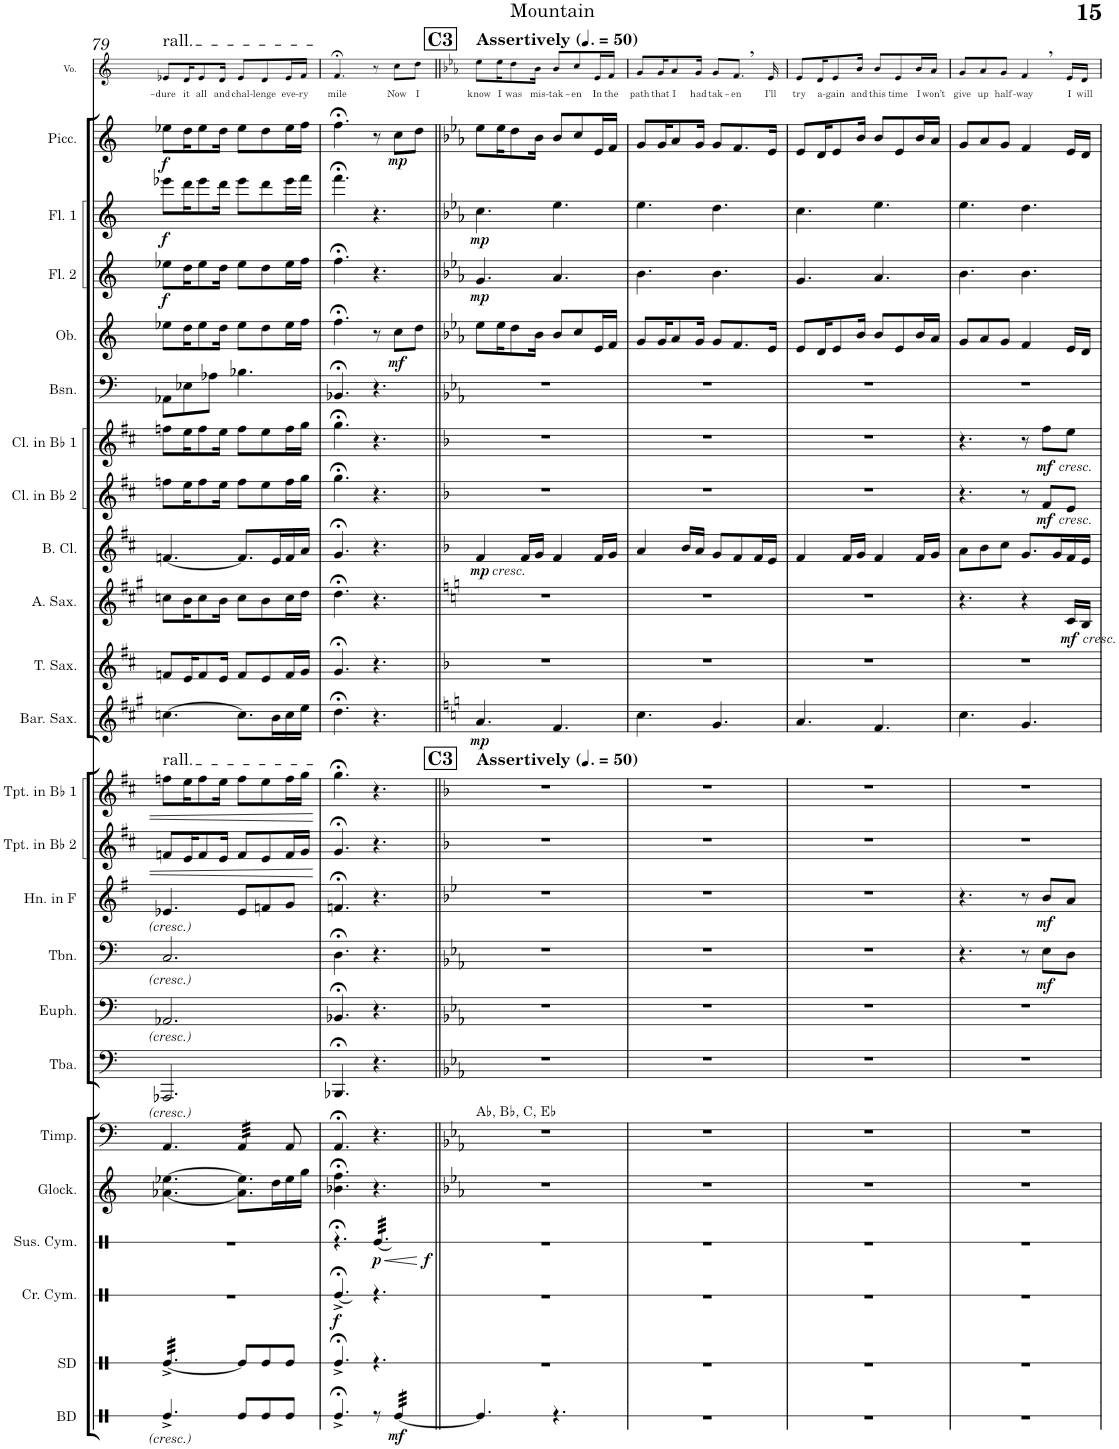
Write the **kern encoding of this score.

**kern	**dynam	**kern	**kern	**dynam	**kern	**dynam	**kern	**kern	**kern	**kern	**kern	**dynam	**kern	**dynam	**kern	**kern	**kern	**dynam	**kern	**kern	**dynam	**kern	**dynam	**kern	**dynam	**kern	**dynam	**kern	**kern	**dynam	**kern	**dynam	**kern	**dynam	**kern	**dynam	**kern	**text
*part24	*part24	*part23	*part22	*part22	*part21	*part21	*part20	*part19	*part18	*part17	*part16	*part16	*part15	*part15	*part14	*part13	*part12	*part12	*part11	*part10	*part10	*part9	*part9	*part8	*part8	*part7	*part7	*part6	*part5	*part5	*part4	*part4	*part3	*part3	*part2	*part2	*part1	*part1
*staff24	*staff24	*staff23	*staff22	*staff22	*staff21	*staff21	*staff20	*staff19	*staff18	*staff17	*staff16	*staff16	*staff15	*staff15	*staff14	*staff13	*staff12	*staff12	*staff11	*staff10	*staff10	*staff9	*staff9	*staff8	*staff8	*staff7	*staff7	*staff6	*staff5	*staff5	*staff4	*staff4	*staff3	*staff3	*staff2	*staff2	*staff1	*staff1
*I"Bass Drum	*	*I"Snare Drum	*I"Crash Cymbals	*	*I"Suspended Cymbal	*	*I"Glockenspiel	*I"Timpani	*I"Tuba	*I"Euphonium	*I"Trombone	*	*I"Horn in F	*	*I"Trumpet in Bb 2	*I"Trumpet in Bb 1	*I"Baritone Saxophone	*	*I"Tenor Saxophone	*I"Alto Saxophone	*	*I"Bass Clarinet	*	*I"Clarinet in Bb 2	*	*I"Clarinet in Bb 1	*	*I"Bassoon	*I"Oboe	*	*I"Flute 2	*	*I"Flute 1	*	*I"Piccolo	*	*I"Voice	*
*I'BD	*	*I'SD	*I'Cr. Cym.	*	*I'Sus. Cym.	*	*I'Glock.	*I'Timp.	*I'Tba.	*I'Euph.	*I'Tbn.	*	*I'Hn. in F	*	*I'Tpt. in Bb 2	*I'Tpt. in Bb 1	*I'Bar. Sax.	*	*I'T. Sax.	*I'A. Sax.	*	*I'B. Cl.	*	*I'Cl. in Bb 2	*	*I'Cl. in Bb 1	*	*I'Bsn.	*I'Ob.	*	*I'Fl. 2	*	*I'Fl. 1	*	*I'Picc.	*	*I'Vo.	*
!!LO:PB:g=z
*clefX	*	*clefX	*clefX	*	*clefX	*	*clefG2	*clefF4	*clefF4	*clefF4	*clefF4	*	*clefG2	*	*clefG2	*clefG2	*clefG2	*	*clefG2	*clefG2	*	*clefG2	*	*clefG2	*	*clefG2	*	*clefF4	*clefG2	*	*clefG2	*	*clefG2	*	*clefG2	*	*clefG2	*
*	*	*	*	*	*	*	*Trd-14c-24	*	*	*	*	*	*Trd4c7	*	*Trd1c2	*Trd1c2	*Trd12c21	*	*Trd8c14	*Trd5c9	*	*Trd8c14	*	*Trd1c2	*	*Trd1c2	*	*	*	*	*	*	*	*	*Trd-7c-12	*	*	*
*k[]	*	*k[]	*k[]	*	*k[]	*	*k[]	*k[]	*k[]	*k[]	*k[]	*	*k[f#]	*	*k[f#c#]	*k[f#c#]	*k[f#c#g#]	*	*k[f#c#]	*k[f#c#g#]	*	*k[f#c#]	*	*k[f#c#]	*	*k[f#c#]	*	*k[]	*k[]	*	*k[]	*	*k[]	*	*k[]	*	*k[]	*
*M6/8	*	*M6/8	*M6/8	*	*M6/8	*	*M6/8	*M6/8	*M6/8	*M6/8	*M6/8	*	*M6/8	*	*M6/8	*M6/8	*M6/8	*	*M6/8	*M6/8	*	*M6/8	*	*M6/8	*	*M6/8	*	*M6/8	*M6/8	*	*M6/8	*	*M6/8	*	*M6/8	*	*M6/8	*
=79	=79	=79	=79	=79	=79	=79	=79	=79	=79	=79	=79	=79	=79	=79	=79	=79	=79	=79	=79	=79	=79	=79	=79	=79	=79	=79	=79	=79	=79	=79	=79	=79	=79	=79	=79	=79	=79	=79
!	!	!	!	!	!	!	!	!	!	!	!	!	!	!	!	!	!	!	!	!	!	!	!	!	!	!	!	!	!	!	!	!	!	!	!	!	!LO:TX:a:t=rall.	!
!	!	!	!	!	!	!	!	!	!	!	!	!	!	!	!	!LO:TX:a:t=rall.	!	!	!	!	!	!	!	!	!	!	!	!	!	!	!	!	!	!	!	!	!	!
!	!	!	!	!	!	!	!	!	!	!	!	!	!	!	!	!	!	!	!	!	!	!	!	!	!	!	!	!	!	!	!	!LO:DY:b	!	!LO:DY:b	!	!LO:DY:b	!	!LO:LY:b
*	*	*tremolo	*	*	*	*	*	*	*	*	*	*	*	*	*	*	*	*	*	*	*	*	*	*	*	*	*	*	*	*	*	*	*	*	*	*	*	*
4.Re^/	.	[32Re^/LLL	2.r	.	2.r	.	[4.a-X\ [4.ee-X\	4.AA/	2.AAA-X/	2.AA-X/	2.C/	.	4.e-X/	.	8fn/L	8ffn\L	[4.ccn\	.	8fn/L	8ccn\L	.	[4.fn/	.	8ffn\L	.	8ffn\L	.	8AA-X\L	8ee-X\L	.	8ee-X\L	f	8eee-X\L	f	8ee-X\L	f	8e-X/L	-dure
.	.	32Re^/	.	.	.	.	.	.	.	.	.	.	.	.	.	.	.	.	.	.	.	.	.	.	.	.	.	.	.	.	.	.	.	.	.	.	.	.
.	.	32Re^/	.	.	.	.	.	.	.	.	.	.	.	.	.	.	.	.	.	.	.	.	.	.	.	.	.	.	.	.	.	.	.	.	.	.	.	.
.	.	32Re^/	.	.	.	.	.	.	.	.	.	.	.	.	.	.	.	.	.	.	.	.	.	.	.	.	.	.	.	.	.	.	.	.	.	.	.	.
!	!	!	!	!	!	!	!	!	!	!	!	!	!	!	!	!	!	!	!	!	!	!	!	!	!	!	!	!	!	!	!	!	!	!	!	!	!	!LO:LY:b
.	.	32Re^/	.	.	.	.	.	.	.	.	.	.	.	.	16e/K	16ee\K	.	.	16e/K	16b\K	.	.	.	16ee\K	.	16ee\K	.	8E-X\	16dd\K	.	16dd\K	.	16ddd\K	.	16dd\K	.	16d/K	it
.	.	32Re^/	.	.	.	.	.	.	.	.	.	.	.	.	.	.	.	.	.	.	.	.	.	.	.	.	.	.	.	.	.	.	.	.	.	.	.	.
!	!	!	!	!	!	!	!	!	!	!	!	!	!	!	!	!	!	!	!	!	!	!	!	!	!	!	!	!	!	!	!	!	!	!	!	!	!	!LO:LY:b
.	.	32Re^/	.	.	.	.	.	.	.	.	.	.	.	.	8f/	8ff\	.	.	8f/	8cc\	.	.	.	8ff\	.	8ff\	.	.	8ee-\	.	8ee-\	.	8eee-\	.	8ee-\	.	8e-/	all
.	.	32Re^/	.	.	.	.	.	.	.	.	.	.	.	.	.	.	.	.	.	.	.	.	.	.	.	.	.	.	.	.	.	.	.	.	.	.	.	.
.	.	32Re^/	.	.	.	.	.	.	.	.	.	.	.	.	.	.	.	.	.	.	.	.	.	.	.	.	.	8A-X\J	.	.	.	.	.	.	.	.	.	.
.	.	32Re^/	.	.	.	.	.	.	.	.	.	.	.	.	.	.	.	.	.	.	.	.	.	.	.	.	.	.	.	.	.	.	.	.	.	.	.	.
!	!	!	!	!	!	!	!	!	!	!	!	!	!	!	!	!	!	!	!	!	!	!	!	!	!	!	!	!	!	!	!	!	!	!	!	!	!	!LO:LY:b
.	.	32Re^/	.	.	.	.	.	.	.	.	.	.	.	.	16e/Jk	16ee\Jk	.	.	16e/Jk	16b\Jk	.	.	.	16ee\Jk	.	16ee\Jk	.	.	16dd\Jk	.	16dd\Jk	.	16ddd\Jk	.	16dd\Jk	.	16d/Jk	and
.	.	32Re^/JJJ	.	.	.	.	.	.	.	.	.	.	.	.	.	.	.	.	.	.	.	.	.	.	.	.	.	.	.	.	.	.	.	.	.	.	.	.
*	*	*Xtremolo	*	*	*	*	*	*	*	*	*	*	*	*	*	*	*	*	*	*	*	*	*	*	*	*	*	*	*	*	*	*	*	*	*	*	*	*
!	!	!	!	!	!	!	!	!	!	!	!	!	!	!	!	!	!	!	!	!	!	!	!	!	!	!	!	!	!	!	!	!	!	!	!	!	!	!LO:LY:b
*	*	*	*	*	*	*	*	*tremolo	*	*	*	*	*	*	*	*	*	*	*	*	*	*	*	*	*	*	*	*	*	*	*	*	*	*	*	*	*	*
8Re/L	.	8Re/L]	.	.	.	.	8.a-\] 8.ee-\]L	32AA/LLL	.	.	.	.	8e-/L	.	8f/L	8ff\L	8.cc\L]	.	8f/L	8cc\L	.	8.f/L]	.	8ff\L	.	8ff\L	.	4.B-X\	8ee-\L	.	8ee-\L	.	8eee-\L	.	8ee-\L	.	8e-/L	chal-
.	.	.	.	.	.	.	.	32AA/	.	.	.	.	.	.	.	.	.	.	.	.	.	.	.	.	.	.	.	.	.	.	.	.	.	.	.	.	.	.
.	.	.	.	.	.	.	.	32AA/	.	.	.	.	.	.	.	.	.	.	.	.	.	.	.	.	.	.	.	.	.	.	.	.	.	.	.	.	.	.
.	.	.	.	.	.	.	.	32AA/	.	.	.	.	.	.	.	.	.	.	.	.	.	.	.	.	.	.	.	.	.	.	.	.	.	.	.	.	.	.
!	!	!	!	!	!	!	!	!	!	!	!	!	!	!	!	!	!	!	!	!	!	!	!	!	!	!	!	!	!	!	!	!	!	!	!	!	!	!LO:LY:b
8Re/	.	8Re/	.	.	.	.	.	32AA/	.	.	.	.	8fn/	.	8e/	8ee\	.	.	8e/	8b\	.	.	.	8ee\	.	8ee\	.	.	8dd\	.	8dd\	.	8ddd\	.	8dd\	.	8d/	-lenge
.	.	.	.	.	.	.	.	32AA/	.	.	.	.	.	.	.	.	.	.	.	.	.	.	.	.	.	.	.	.	.	.	.	.	.	.	.	.	.	.
.	.	.	.	.	.	.	16dd\L	32AA/	.	.	.	.	.	.	.	.	16b\L	.	.	.	.	16e/L	.	.	.	.	.	.	.	.	.	.	.	.	.	.	.	.
.	.	.	.	.	.	.	.	32AA/JJJ	.	.	.	.	.	.	.	.	.	.	.	.	.	.	.	.	.	.	.	.	.	.	.	.	.	.	.	.	.	.
*	*	*	*	*	*	*	*	*Xtremolo	*	*	*	*	*	*	*	*	*	*	*	*	*	*	*	*	*	*	*	*	*	*	*	*	*	*	*	*	*	*
!	!	!	!	!	!	!	!	!	!	!	!	!	!	!	!	!	!	!	!	!	!	!	!	!	!	!	!	!	!	!	!	!	!	!	!	!	!	!LO:LY:b
8Re/J	.	8Re/J	.	.	.	.	16ee-\	8AA/	.	.	.	.	8g/J	.	16f/L	16ff\L	16cc\	.	16f/L	16cc\L	.	16f/	.	16ff\L	.	16ff\L	.	.	16ee-\L	.	16ee-\L	.	16eee-\L	.	16ee-\L	.	16e-/L	eve-
!	!	!	!	!	!	!	!	!	!	!	!	!	!	!	!	!	!	!	!	!	!	!	!	!	!	!	!	!	!	!	!	!	!	!	!	!	!	!LO:LY:b
.	.	.	.	.	.	.	16gg\JJ	.	.	.	.	.	.	.	16g/JJ	16gg\JJ	16ee\JJ	.	16g/JJ	16dd\JJ	.	16a/JJ	.	16gg\JJ	.	16gg\JJ	.	.	16ff\JJ	.	16ff\JJ	.	16fff\JJ	.	16ff\JJ	.	16f/JJ	-ry
=80	=80	=80	=80	=80	=80	=80	=80	=80	=80	=80	=80	=80	=80	=80	=80	=80	=80	=80	=80	=80	=80	=80	=80	=80	=80	=80	=80	=80	=80	=80	=80	=80	=80	=80	=80	=80	=80	=80
!	!	!	!	!LO:DY:b	!	!	!	!	!	!	!	!	!	!	!	!	!	!	!	!	!	!	!	!	!	!	!	!	!	!	!	!	!	!	!	!	!	!LO:LY:b
*	*	*	*	*	*^	*	*	*	*	*	*	*	*	*	*	*	*	*	*	*	*	*	*	*	*	*	*	*	*	*	*	*	*	*	*	*	*	*
4.Re;<^Z/	.	4.Re;<^Z/	4.Re;<^Z/	f	4.r;<	2ryy	.	4.b-X\;<Z 4.ff\;<Z	4.AA;<Z/	4.BBB-X;<Z/	4.BB-X;<Z/	4.D;<Z\	.	4.fn;<Z/	.	4.g;<Z/	4.gg;<Z\	4.dd;<Z\	.	4.g;<Z/	4.dd;<Z\	.	4.g;<Z/	.	4.gg;<Z\	.	4.gg;<Z\	.	4.BB-X;<Z/	4.ff;<Z\	.	4.ff;<Z\	.	4.fff;<Z\	.	4.ff;<Z\	.	4.f;<Z/	mile
!	!	!	!	!	!	!	!LO:DY:b	!	!	!	!	!	!	!	!	!	!	!	!	!	!	!	!	!	!	!	!	!	!	!	!	!	!	!	!	!	!	!	!
*	*	*	*	*	*tremolo	*	*	*	*	*	*	*	*	*	*	*	*	*	*	*	*	*	*	*	*	*	*	*	*	*	*	*	*	*	*	*	*	*	*
8r	.	4.r	4.r	.	32Re/LLL	.	p	4.r	4.r	4.r	4.r	4.r	.	4.r	.	4.r	4.r	4.r	.	4.r	4.r	.	4.r	.	4.r	.	4.r	.	4.r	8r	.	4.r	.	4.r	.	8r	.	8r	.
.	.	.	.	.	32Re/	.	.	.	.	.	.	.	.	.	.	.	.	.	.	.	.	.	.	.	.	.	.	.	.	.	.	.	.	.	.	.	.	.	.
.	.	.	.	.	32Re/	.	.	.	.	.	.	.	.	.	.	.	.	.	.	.	.	.	.	.	.	.	.	.	.	.	.	.	.	.	.	.	.	.	.
.	.	.	.	.	32Re/	.	.	.	.	.	.	.	.	.	.	.	.	.	.	.	.	.	.	.	.	.	.	.	.	.	.	.	.	.	.	.	.	.	.
!	!LO:DY:b	!	!	!	!	!	!	!	!	!	!	!	!	!	!	!	!	!	!	!	!	!	!	!	!	!	!	!	!	!	!LO:DY:b	!	!	!	!	!	!LO:DY:b	!	!LO:LY:b
*tremolo	*	*	*	*	*	*	*	*	*	*	*	*	*	*	*	*	*	*	*	*	*	*	*	*	*	*	*	*	*	*	*	*	*	*	*	*	*	*	*
[32Re/LLL	mf	.	.	.	32Re/	8.ryy	.	.	.	.	.	.	.	.	.	.	.	.	.	.	.	.	.	.	.	.	.	.	.	8cc\L	mf	.	.	.	.	8cc\L	mp	8cc\L	Now
32Re/	.	.	.	.	32Re/	.	.	.	.	.	.	.	.	.	.	.	.	.	.	.	.	.	.	.	.	.	.	.	.	.	.	.	.	.	.	.	.	.	.
32Re/	.	.	.	.	32Re/	.	.	.	.	.	.	.	.	.	.	.	.	.	.	.	.	.	.	.	.	.	.	.	.	.	.	.	.	.	.	.	.	.	.
32Re/	.	.	.	.	32Re/	.	.	.	.	.	.	.	.	.	.	.	.	.	.	.	.	.	.	.	.	.	.	.	.	.	.	.	.	.	.	.	.	.	.
!	!	!	!	!	!	!	!	!	!	!	!	!	!	!	!	!	!	!	!	!	!	!	!	!	!	!	!	!	!	!	!	!	!	!	!	!	!	!	!LO:LY:b
32Re/	.	.	.	.	32Re/	.	.	.	.	.	.	.	.	.	.	.	.	.	.	.	.	.	.	.	.	.	.	.	.	8dd\J	.	.	.	.	.	8dd\J	.	8dd\J	I
32Re/	.	.	.	.	32Re/	.	.	.	.	.	.	.	.	.	.	.	.	.	.	.	.	.	.	.	.	.	.	.	.	.	.	.	.	.	.	.	.	.	.
!	!	!	!	!	!	!	!LO:DY:b	!	!	!	!	!	!	!	!	!	!	!	!	!	!	!	!	!	!	!	!	!	!	!	!	!	!	!	!	!	!	!	!
32Re/	.	.	.	.	32Re/	16ryy	f	.	.	.	.	.	.	.	.	.	.	.	.	.	.	.	.	.	.	.	.	.	.	.	.	.	.	.	.	.	.	.	.
32Re/JJJ	.	.	.	.	32Re/JJJ	.	.	.	.	.	.	.	.	.	.	.	.	.	.	.	.	.	.	.	.	.	.	.	.	.	.	.	.	.	.	.	.	.	.
*	*	*	*	*	*Xtremolo	*	*	*	*	*	*	*	*	*	*	*	*	*	*	*	*	*	*	*	*	*	*	*	*	*	*	*	*	*	*	*	*	*	*
*Xtremolo	*	*	*	*	*	*	*	*	*	*	*	*	*	*	*	*	*	*	*	*	*	*	*	*	*	*	*	*	*	*	*	*	*	*	*	*	*	*	*
*	*	*	*	*	*v	*v	*	*	*	*	*	*	*	*	*	*	*	*	*	*	*	*	*	*	*	*	*	*	*	*	*	*	*	*	*	*	*	*	*
=81||	=81||	=81||	=81||	=81||	=81||	=81||	=81||	=81||	=81||	=81||	=81||	=81||	=81||	=81||	=81||	=81||	=81||	=81||	=81||	=81||	=81||	=81||	=81||	=81||	=81||	=81||	=81||	=81||	=81||	=81||	=81||	=81||	=81||	=81||	=81||	=81||	=81||	=81||
!!LO:REH:place=s1:a:B:cj:fs=14:t=C3
!!LO:REH:place=s13:a:B:cj:fs=14:t=C3
*	*	*	*	*	*	*	*k[b-e-a-]	*k[b-e-a-]	*k[b-e-a-]	*k[b-e-a-]	*k[b-e-a-]	*	*k[b-e-]	*	*k[b-]	*k[b-]	*k[]	*	*k[b-]	*k[]	*	*k[b-]	*	*k[b-]	*	*k[b-]	*	*k[b-e-a-]	*k[b-e-a-]	*	*k[b-e-a-]	*	*k[b-e-a-]	*	*k[b-e-a-]	*	*k[b-e-a-]	*
*	*	*	*	*	*	*	*	*	*	*	*	*	*	*	*	*MM75	*	*	*	*	*	*	*	*	*	*	*	*	*	*	*	*	*	*	*	*	*MM75	*
*	*	*	*	*	*^	*	*	*	*	*	*	*	*	*	*	*	*	*	*	*	*	*	*	*	*	*	*	*	*	*	*	*	*	*	*	*	*	*
!	!	!	!	!	!	!	!	!	!	!	!	!	!	!	!	!	!	!	!	!	!	!	!	!	!	!	!	!	!	!	!	!	!	!	!	!	!	!LO:TX:a:B:t=Assertively	!
!	!	!	!	!	!	!	!	!	!	!	!	!	!	!	!	!	!	!	!	!	!	!	!LO:TX:b:i:t=cresc.	!	!	!	!	!	!	!	!	!	!	!	!	!	!	!	!
!	!	!	!	!	!	!	!	!	!	!	!	!	!	!	!	!	!LO:TX:a:B:t=Assertively	!	!	!	!	!	!	!	!	!	!	!	!	!	!	!	!	!	!	!	!	!	!
!	!	!	!	!	!	!	!	!	!LO:TX:a:t=A♭, B♭, C, E♭	!	!	!	!	!	!	!	!	!	!	!	!	!	!	!	!	!	!	!	!	!	!	!	!	!	!	!	!	!	!
!	!	!	!	!	!	!	!	!	!	!	!	!	!	!	!	!	!	!	!LO:DY:b	!	!	!	!	!LO:DY:b	!	!	!	!	!	!	!	!	!LO:DY:b	!	!LO:DY:b	!	!	!	!LO:LY:b
*	*	*	*	*	*v	*v	*	*	*	*	*	*	*	*	*	*	*	*	*	*	*	*	*	*	*	*	*	*	*	*	*	*	*	*	*	*	*	*	*
4.Re/]	.	2.r	2.r	.	2.r	.	2.r	2.r	2.r	2.r	2.r	.	2.r	.	2.r	2.r	4.a/	mp	2.r	2.r	.	4f/	mp	2.r	.	2.r	.	2.r	8ee-\L	.	4.g/	mp	4.cc\	mp	8ee-\L	.	8ee-\L	know
!	!	!	!	!	!	!	!	!	!	!	!	!	!	!	!	!	!	!	!	!	!	!	!	!	!	!	!	!	!	!	!	!	!	!	!	!	!	!LO:LY:b
.	.	.	.	.	.	.	.	.	.	.	.	.	.	.	.	.	.	.	.	.	.	.	.	.	.	.	.	.	16ee-\K	.	.	.	.	.	16ee-\K	.	16ee-\K	I
!	!	!	!	!	!	!	!	!	!	!	!	!	!	!	!	!	!	!	!	!	!	!	!	!	!	!	!	!	!	!	!	!	!	!	!	!	!	!LO:LY:b
.	.	.	.	.	.	.	.	.	.	.	.	.	.	.	.	.	.	.	.	.	.	.	.	.	.	.	.	.	8dd\	.	.	.	.	.	8dd\	.	8dd\	was
.	.	.	.	.	.	.	.	.	.	.	.	.	.	.	.	.	.	.	.	.	.	16f/LL	.	.	.	.	.	.	.	.	.	.	.	.	.	.	.	.
!	!	!	!	!	!	!	!	!	!	!	!	!	!	!	!	!	!	!	!	!	!	!	!	!	!	!	!	!	!	!	!	!	!	!	!	!	!	!LO:LY:b
.	.	.	.	.	.	.	.	.	.	.	.	.	.	.	.	.	.	.	.	.	.	16g/JJ	.	.	.	.	.	.	16b-\Jk	.	.	.	.	.	16b-\Jk	.	16b-\Jk	mis-
!	!	!	!	!	!	!	!	!	!	!	!	!	!	!	!	!	!	!	!	!	!	!	!	!	!	!	!	!	!	!	!	!	!	!	!	!	!	!LO:LY:b
4.r	.	.	.	.	.	.	.	.	.	.	.	.	.	.	.	.	4.f/	.	.	.	.	4f/	.	.	.	.	.	.	8b-/L	.	4.a-/	.	4.ee-\	.	8b-/L	.	8b-/L	-tak-
!	!	!	!	!	!	!	!	!	!	!	!	!	!	!	!	!	!	!	!	!	!	!	!	!	!	!	!	!	!	!	!	!	!	!	!	!	!	!LO:LY:b
.	.	.	.	.	.	.	.	.	.	.	.	.	.	.	.	.	.	.	.	.	.	.	.	.	.	.	.	.	8cc/	.	.	.	.	.	8cc/	.	8cc/	-en
!	!	!	!	!	!	!	!	!	!	!	!	!	!	!	!	!	!	!	!	!	!	!	!	!	!	!	!	!	!	!	!	!	!	!	!	!	!	!LO:LY:b
.	.	.	.	.	.	.	.	.	.	.	.	.	.	.	.	.	.	.	.	.	.	16f/LL	.	.	.	.	.	.	16e-/L	.	.	.	.	.	16e-/L	.	16e-/L	In
!	!	!	!	!	!	!	!	!	!	!	!	!	!	!	!	!	!	!	!	!	!	!	!	!	!	!	!	!	!	!	!	!	!	!	!	!	!	!LO:LY:b
.	.	.	.	.	.	.	.	.	.	.	.	.	.	.	.	.	.	.	.	.	.	16g/JJ	.	.	.	.	.	.	16f/JJ	.	.	.	.	.	16f/JJ	.	16f/JJ	the
=82	=82	=82	=82	=82	=82	=82	=82	=82	=82	=82	=82	=82	=82	=82	=82	=82	=82	=82	=82	=82	=82	=82	=82	=82	=82	=82	=82	=82	=82	=82	=82	=82	=82	=82	=82	=82	=82	=82
!	!	!	!	!	!	!	!	!	!	!	!	!	!	!	!	!	!	!	!	!	!	!	!	!	!	!	!	!	!	!	!	!	!	!	!	!	!	!LO:LY:b
2.r	.	2.r	2.r	.	2.r	.	2.r	2.r	2.r	2.r	2.r	.	2.r	.	2.r	2.r	4.cc\	.	2.r	2.r	.	4a/	.	2.r	.	2.r	.	2.r	8g/L	.	4.b-\	.	4.ee-\	.	8g/L	.	8g/L	path
!	!	!	!	!	!	!	!	!	!	!	!	!	!	!	!	!	!	!	!	!	!	!	!	!	!	!	!	!	!	!	!	!	!	!	!	!	!	!LO:LY:b
.	.	.	.	.	.	.	.	.	.	.	.	.	.	.	.	.	.	.	.	.	.	.	.	.	.	.	.	.	16g/K	.	.	.	.	.	16g/K	.	16g/K	that
!	!	!	!	!	!	!	!	!	!	!	!	!	!	!	!	!	!	!	!	!	!	!	!	!	!	!	!	!	!	!	!	!	!	!	!	!	!	!LO:LY:b
.	.	.	.	.	.	.	.	.	.	.	.	.	.	.	.	.	.	.	.	.	.	.	.	.	.	.	.	.	8a-/	.	.	.	.	.	8a-/	.	8a-/	I
.	.	.	.	.	.	.	.	.	.	.	.	.	.	.	.	.	.	.	.	.	.	16b-/LL	.	.	.	.	.	.	.	.	.	.	.	.	.	.	.	.
!	!	!	!	!	!	!	!	!	!	!	!	!	!	!	!	!	!	!	!	!	!	!	!	!	!	!	!	!	!	!	!	!	!	!	!	!	!	!LO:LY:b
.	.	.	.	.	.	.	.	.	.	.	.	.	.	.	.	.	.	.	.	.	.	16a/JJ	.	.	.	.	.	.	16g/Jk	.	.	.	.	.	16g/Jk	.	16g/Jk	had
!	!	!	!	!	!	!	!	!	!	!	!	!	!	!	!	!	!	!	!	!	!	!	!	!	!	!	!	!	!	!	!	!	!	!	!	!	!	!LO:LY:b
.	.	.	.	.	.	.	.	.	.	.	.	.	.	.	.	.	4.g/	.	.	.	.	8g/L	.	.	.	.	.	.	8g/L	.	4.b-\	.	4.dd\	.	8g/L	.	8g/L	tak-
!	!	!	!	!	!	!	!	!	!	!	!	!	!	!	!	!	!	!	!	!	!	!	!	!	!	!	!	!	!	!	!	!	!	!	!	!	!	!LO:LY:b
.	.	.	.	.	.	.	.	.	.	.	.	.	.	.	.	.	.	.	.	.	.	8f/	.	.	.	.	.	.	8.f/	.	.	.	.	.	8.f/	.	8.f/J	-en
.	.	.	.	.	.	.	.	.	.	.	.	.	.	.	.	.	.	.	.	.	.	16f/L	.	.	.	.	.	.	.	.	.	.	.	.	.	.	.	.
!	!	!	!	!	!	!	!	!	!	!	!	!	!	!	!	!	!	!	!	!	!	!	!	!	!	!	!	!	!	!	!	!	!	!	!	!	!	!LO:LY:b
.	.	.	.	.	.	.	.	.	.	.	.	.	.	.	.	.	.	.	.	.	.	16e/JJ	.	.	.	.	.	.	16e-/Jk	.	.	.	.	.	16e-/Jk	.	16e-/	I’ll
=83	=83	=83	=83	=83	=83	=83	=83	=83	=83	=83	=83	=83	=83	=83	=83	=83	=83	=83	=83	=83	=83	=83	=83	=83	=83	=83	=83	=83	=83	=83	=83	=83	=83	=83	=83	=83	=83	=83
!	!	!	!	!	!	!	!	!	!	!	!	!	!	!	!	!	!	!	!	!	!	!	!	!	!	!	!	!	!	!	!	!	!	!	!	!	!	!LO:LY:b
2.r	.	2.r	2.r	.	2.r	.	2.r	2.r	2.r	2.r	2.r	.	2.r	.	2.r	2.r	4.a/	.	2.r	2.r	.	4f/	.	2.r	.	2.r	.	2.r	8e-/L	.	4.g/	.	4.cc\	.	8e-/L	.	8e-/L	try
!	!	!	!	!	!	!	!	!	!	!	!	!	!	!	!	!	!	!	!	!	!	!	!	!	!	!	!	!	!	!	!	!	!	!	!	!	!	!LO:LY:b
.	.	.	.	.	.	.	.	.	.	.	.	.	.	.	.	.	.	.	.	.	.	.	.	.	.	.	.	.	16d/K	.	.	.	.	.	16d/K	.	16d/K	a-
!	!	!	!	!	!	!	!	!	!	!	!	!	!	!	!	!	!	!	!	!	!	!	!	!	!	!	!	!	!	!	!	!	!	!	!	!	!	!LO:LY:b
.	.	.	.	.	.	.	.	.	.	.	.	.	.	.	.	.	.	.	.	.	.	.	.	.	.	.	.	.	8e-/	.	.	.	.	.	8e-/	.	8e-/	-gain
.	.	.	.	.	.	.	.	.	.	.	.	.	.	.	.	.	.	.	.	.	.	16f/LL	.	.	.	.	.	.	.	.	.	.	.	.	.	.	.	.
!	!	!	!	!	!	!	!	!	!	!	!	!	!	!	!	!	!	!	!	!	!	!	!	!	!	!	!	!	!	!	!	!	!	!	!	!	!	!LO:LY:b
.	.	.	.	.	.	.	.	.	.	.	.	.	.	.	.	.	.	.	.	.	.	16g/JJ	.	.	.	.	.	.	16b-/Jk	.	.	.	.	.	16b-/Jk	.	16b-/Jk	and
!	!	!	!	!	!	!	!	!	!	!	!	!	!	!	!	!	!	!	!	!	!	!	!	!	!	!	!	!	!	!	!	!	!	!	!	!	!	!LO:LY:b
.	.	.	.	.	.	.	.	.	.	.	.	.	.	.	.	.	4.f/	.	.	.	.	4f/	.	.	.	.	.	.	8b-/L	.	4.a-/	.	4.ee-\	.	8b-/L	.	8b-/L	this
!	!	!	!	!	!	!	!	!	!	!	!	!	!	!	!	!	!	!	!	!	!	!	!	!	!	!	!	!	!	!	!	!	!	!	!	!	!	!LO:LY:b
.	.	.	.	.	.	.	.	.	.	.	.	.	.	.	.	.	.	.	.	.	.	.	.	.	.	.	.	.	8e-/	.	.	.	.	.	8e-/	.	8e-/	time
!	!	!	!	!	!	!	!	!	!	!	!	!	!	!	!	!	!	!	!	!	!	!	!	!	!	!	!	!	!	!	!	!	!	!	!	!	!	!LO:LY:b
.	.	.	.	.	.	.	.	.	.	.	.	.	.	.	.	.	.	.	.	.	.	16f/LL	.	.	.	.	.	.	16b-/L	.	.	.	.	.	16b-/L	.	16b-/L	I
!	!	!	!	!	!	!	!	!	!	!	!	!	!	!	!	!	!	!	!	!	!	!	!	!	!	!	!	!	!	!	!	!	!	!	!	!	!	!LO:LY:b
.	.	.	.	.	.	.	.	.	.	.	.	.	.	.	.	.	.	.	.	.	.	16g/JJ	.	.	.	.	.	.	16a-/JJ	.	.	.	.	.	16a-/JJ	.	16a-/JJ	won’t
=84	=84	=84	=84	=84	=84	=84	=84	=84	=84	=84	=84	=84	=84	=84	=84	=84	=84	=84	=84	=84	=84	=84	=84	=84	=84	=84	=84	=84	=84	=84	=84	=84	=84	=84	=84	=84	=84	=84
!	!	!	!	!	!	!	!	!	!	!	!	!	!	!	!	!	!	!	!	!	!	!	!	!	!	!	!	!	!	!	!	!	!	!	!	!	!	!LO:LY:b
2.r	.	2.r	2.r	.	2.r	.	2.r	2.r	2.r	2.r	4.r	.	4.r	.	2.r	2.r	4.cc\	.	2.r	4.r	.	8a\L	.	4.r	.	4.r	.	2.r	8g/L	.	4.b-\	.	4.ee-\	.	8g/L	.	8g/L	give
!	!	!	!	!	!	!	!	!	!	!	!	!	!	!	!	!	!	!	!	!	!	!	!	!	!	!	!	!	!	!	!	!	!	!	!	!	!	!LO:LY:b
.	.	.	.	.	.	.	.	.	.	.	.	.	.	.	.	.	.	.	.	.	.	8b-\	.	.	.	.	.	.	8a-/	.	.	.	.	.	8a-/	.	8a-/	up
!	!	!	!	!	!	!	!	!	!	!	!	!	!	!	!	!	!	!	!	!	!	!	!	!	!	!	!	!	!	!	!	!	!	!	!	!	!	!LO:LY:b
.	.	.	.	.	.	.	.	.	.	.	.	.	.	.	.	.	.	.	.	.	.	8cc\J	.	.	.	.	.	.	8g/J	.	.	.	.	.	8g/J	.	8g/J	half-
!	!	!	!	!	!	!	!	!	!	!	!	!	!	!	!	!	!	!	!	!	!	!	!	!	!	!	!	!	!	!	!	!	!	!	!	!	!	!LO:LY:b
.	.	.	.	.	.	.	.	.	.	.	8r	.	8r	.	.	.	4.g/	.	.	4r	.	8.g/L	.	8r	.	8r	.	.	4f/	.	4.b-\	.	4.dd\	.	4f/	.	4f/	-way
!	!	!	!	!	!	!	!	!	!	!	!	!	!	!	!	!	!	!	!	!	!	!	!	!	!	!LO:TX:b:i:t=cresc.	!	!	!	!	!	!	!	!	!	!	!	!
!	!	!	!	!	!	!	!	!	!	!	!	!	!	!	!	!	!	!	!	!	!	!	!	!LO:TX:b:i:t=cresc.	!	!	!	!	!	!	!	!	!	!	!	!	!	!
!	!	!	!	!	!	!	!	!	!	!	!	!LO:DY:b	!	!LO:DY:b	!	!	!	!	!	!	!	!	!	!	!LO:DY:b	!	!LO:DY:b	!	!	!	!	!	!	!	!	!	!	!
.	.	.	.	.	.	.	.	.	.	.	8E-\L	mf	8b-/L	mf	.	.	.	.	.	.	.	.	.	8f/L	mf	8ff\L	mf	.	.	.	.	.	.	.	.	.	.	.
.	.	.	.	.	.	.	.	.	.	.	.	.	.	.	.	.	.	.	.	.	.	16g/L	.	.	.	.	.	.	.	.	.	.	.	.	.	.	.	.
!	!	!	!	!	!	!	!	!	!	!	!	!	!	!	!	!	!	!	!	!LO:TX:b:i:t=cresc.	!	!	!	!	!	!	!	!	!	!	!	!	!	!	!	!	!	!
!	!	!	!	!	!	!	!	!	!	!	!	!	!	!	!	!	!	!	!	!	!LO:DY:b	!	!	!	!	!	!	!	!	!	!	!	!	!	!	!	!	!LO:LY:b
.	.	.	.	.	.	.	.	.	.	.	8D\J	.	8a/J	.	.	.	.	.	.	16c/LL	mf	16f/	.	8e/J	.	8ee\J	.	.	16e-/LL	.	.	.	.	.	16e-/LL	.	16e-/LL	I
!	!	!	!	!	!	!	!	!	!	!	!	!	!	!	!	!	!	!	!	!	!	!	!	!	!	!	!	!	!	!	!	!	!	!	!	!	!	!LO:LY:b
.	.	.	.	.	.	.	.	.	.	.	.	.	.	.	.	.	.	.	.	16B/JJ	.	16e/JJ	.	.	.	.	.	.	16d/JJ	.	.	.	.	.	16d/JJ	.	16d/JJ	will
=	=	=	=	=	=	=	=	=	=	=	=	=	=	=	=	=	=	=	=	=	=	=	=	=	=	=	=	=	=	=	=	=	=	=	=	=	=	=
*-	*-	*-	*-	*-	*-	*-	*-	*-	*-	*-	*-	*-	*-	*-	*-	*-	*-	*-	*-	*-	*-	*-	*-	*-	*-	*-	*-	*-	*-	*-	*-	*-	*-	*-	*-	*-	*-	*-
